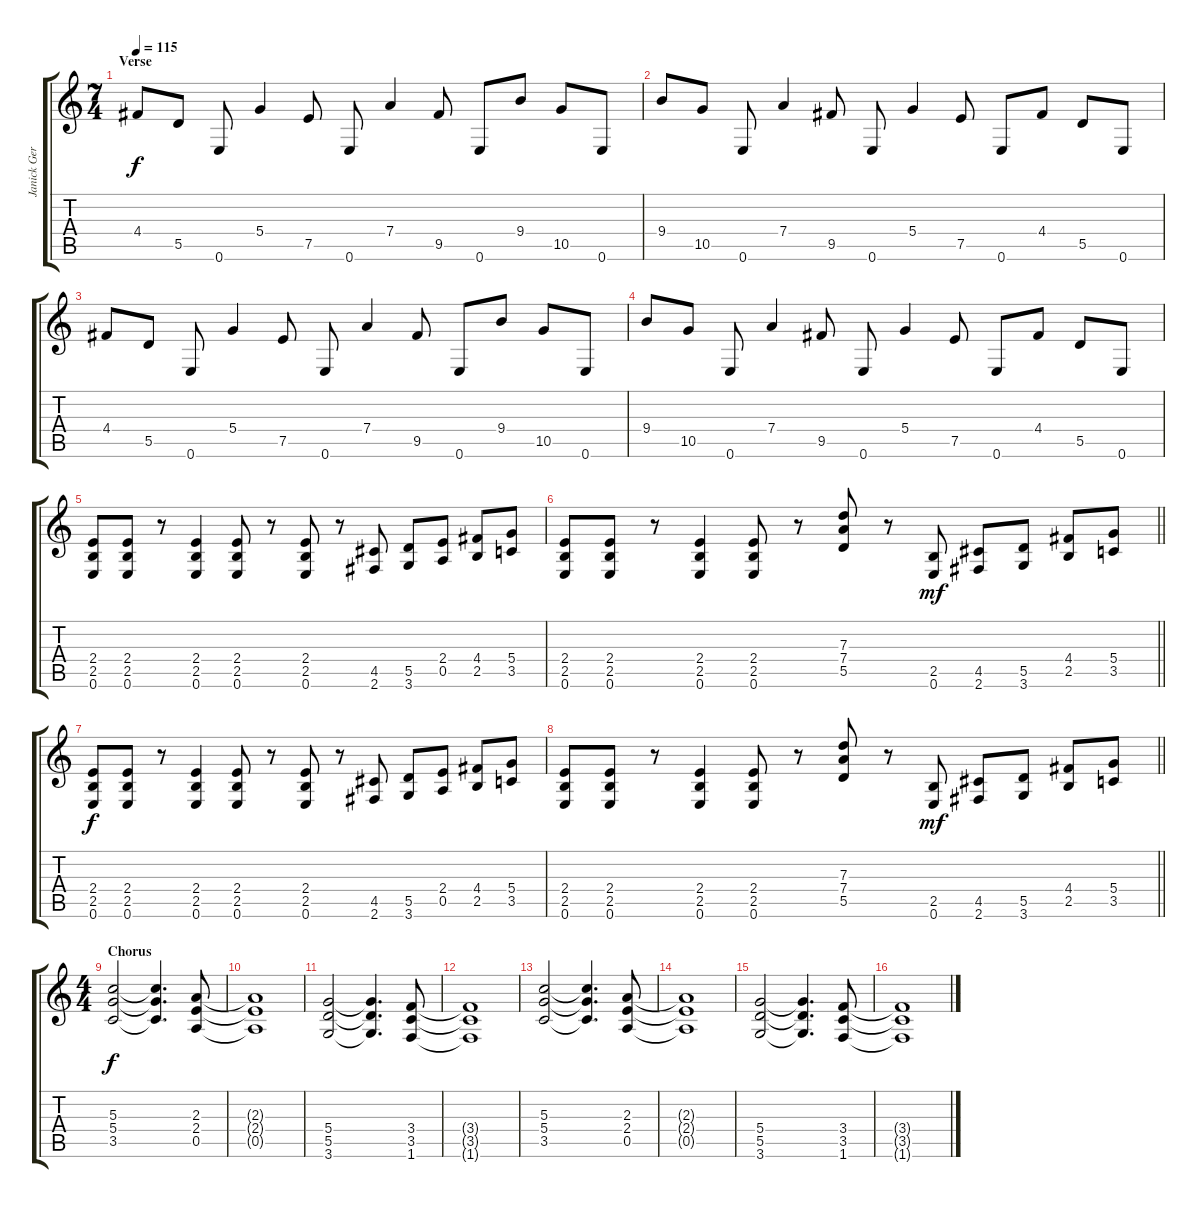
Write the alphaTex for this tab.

\track ("Janick Gers" "Janick Ger") {instrument distortionguitar}
\staff {score tabs}
\tuning (E4 B3 G3 D3 A2 E2) {hide}
\ts (7 4)
\section ("" "Verse")
\tempo 115
\clef g2
\ks c
4.4.8{dy f} 5.5.8 0.6.8 5.4.4 7.5.8 0.6.8 7.4.4 9.5.8 0.6.8 9.4.8 10.5.8 0.6.8 |
9.4.8 10.5.8 0.6.8 7.4.4 9.5.8 0.6.8 5.4.4 7.5.8 0.6.8 4.4.8 5.5.8 0.6.8 |
4.4.8 5.5.8 0.6.8 5.4.4 7.5.8 0.6.8 7.4.4 9.5.8 0.6.8 9.4.8 10.5.8 0.6.8 |
9.4.8 10.5.8 0.6.8 7.4.4 9.5.8 0.6.8 5.4.4 7.5.8 0.6.8 4.4.8 5.5.8 0.6.8 |
(2.4 2.5 0.6).8 (2.4 2.5 0.6).8 r.8 (2.4 2.5 0.6).4 (2.4 2.5 0.6).8 r.8 (2.4 2.5 0.6).8 r.8 (4.5 2.6).8 (5.5 3.6).8 (2.4 0.5).8 (4.4 2.5).8 (5.4 3.5).8 |
\barLineRight lightlight
(2.4 2.5 0.6).8 (2.4 2.5 0.6).8 r.8 (2.4 2.5 0.6).4 (2.4 2.5 0.6).8 r.8 (7.3 7.4 5.5).8 r.8 (2.5 0.6).8{dy mf} (4.5 2.6).8 (5.5 3.6).8 (4.4 2.5).8 (5.4 3.5).8 |
(2.4 2.5 0.6).8{dy f} (2.4 2.5 0.6).8 r.8 (2.4 2.5 0.6).4 (2.4 2.5 0.6).8 r.8 (2.4 2.5 0.6).8 r.8 (4.5 2.6).8 (5.5 3.6).8 (2.4 0.5).8 (4.4 2.5).8 (5.4 3.5).8 |
\barLineRight lightlight
(2.4 2.5 0.6).8 (2.4 2.5 0.6).8 r.8 (2.4 2.5 0.6).4 (2.4 2.5 0.6).8 r.8 (7.3 7.4 5.5).8 r.8 (2.5 0.6).8{dy mf} (4.5 2.6).8 (5.5 3.6).8 (4.4 2.5).8 (5.4 3.5).8 |
\ts (4 4)
\section ("" "Chorus")
(5.3 5.4 3.5).2{dy f} (5.3{t} 5.4{t} 3.5{t}).4{d} (2.3 2.4 0.5).8 |
(2.3{t} 2.4{t} 0.5{t}).1 |
(5.4 5.5 3.6).2 (5.4{t} 5.5{t} 3.6{t}).4{d} (3.4 3.5 1.6).8 |
(3.4{t} 3.5{t} 1.6{t}).1 |
(5.3 5.4 3.5).2 (5.3{t} 5.4{t} 3.5{t}).4{d} (2.3 2.4 0.5).8 |
(2.3{t} 2.4{t} 0.5{t}).1 |
(5.4 5.5 3.6).2 (5.4{t} 5.5{t} 3.6{t}).4{d} (3.4 3.5 1.6).8 |
(3.4{t} 3.5{t} 1.6{t}).1
